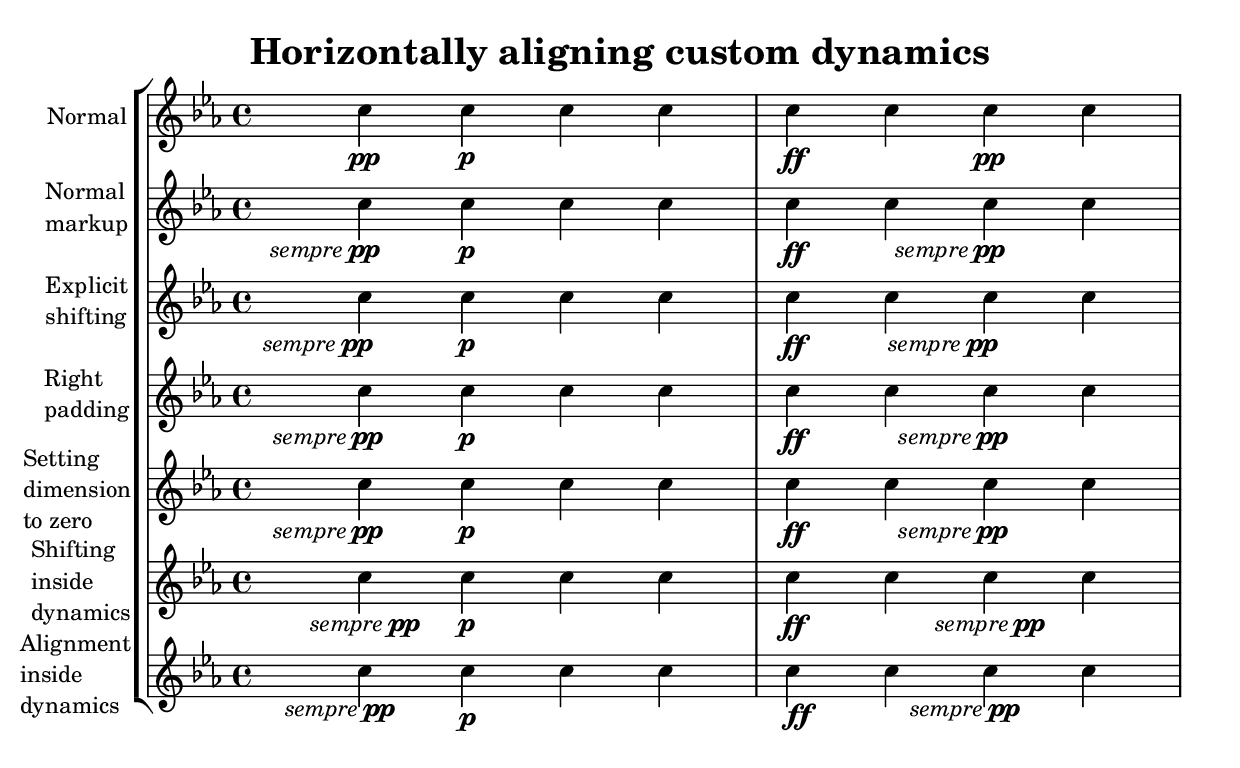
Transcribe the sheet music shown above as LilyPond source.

%% Do not edit this file; it is automatically
%% generated from LSR http://lsr.dsi.unimi.it
%% This file is in the public domain.
\version "2.13.4"

\header {
  lsrtags = "expressive-marks, tweaks-and-overrides"

  texidoc = "
Some dynamic expressions involve additional text, like @qq{sempre pp}.
Since dynamics are usually centered under the note, the \\pp would be
displayed way after the note it applies to.

To correctly align the @qq{sempre pp} horizontally, so that it is
aligned as if it were only the \\pp, there are several approaches:

* Simply use @code{\\once\\override DynamicText #'X-offset = #-9.2}
before the note with the dynamics to manually shift it to the correct
position. Drawback: This has to be done manually each time you use that
dynamic markup... * Add some padding (@code{#:hspace 7.1}) into the
definition of your custom dynamic mark, so that after lilypond
center-aligns it, it is already correctly aligned. Drawback: The
padding really takes up that space and does not allow any other markup
or dynamics to be shown in that position.

* Shift the dynamic script @code{\\once\\override ... #'X-offset = ..}.
Drawback: @code{\\once\\override} is needed for every invocation!

* Set the dimensions of the additional text to 0 (using
@code{#:with-dimensions '(0 . 0) '(0 . 0)}). Drawback: To LilyPond
@qq{sempre} has no extent, so it might put other stuff there and create
collisions (which are not detected by the collision detection!). Also,
there seems to be some spacing, so it's not exactly the same alignment
as without the additional text

* Add an explicit shifting directly inside the scheme function for the
dynamic-script.

* Set an explicit alignment inside the dynamic-script. By default, this
won't have any effect, only if one sets X-offset! Drawback: One needs
to set @code{DynamicText #'X-offset}, which will apply to all dynamic
texts! Also, it is aligned at the right edge of the additional text,
not at the center of pp.




"
  doctitle = "Horizontally aligning custom dynamics (e.g. \"sempre pp\" \"piu f\" \"subito p\")"
} % begin verbatim

\header { title = "Horizontally aligning custom dynamics" }

\paper { ragged-right = ##f }

% Solution 1: Using a simple markup with a particular halign value
% Drawback: It's a markup, not a dynamic command, so \dynamicDown
%           etc. will have no effect
semppMarkup = \markup { \halign #1.4 \italic "sempre" \dynamic "pp" }

% Solution 2: Using a dynamic script & shifting with
%             \once \override ... #'X-offset = ..
% Drawback: \once \override needed for every invocation
semppK =
#(make-dynamic-script
  (markup #:line
	  (#:normal-text
	   #:italic "sempre"
	   #:dynamic "pp")))

% Solution 3: Padding the dynamic script so the center-alignment
%             puts it at the correct position
% Drawback: the padding really reserves the space, nothing else can be there
semppT =
#(make-dynamic-script
  (markup #:line
	  (#:normal-text
	   #:italic "sempre"
	   #:dynamic "pp"
	   #:hspace 7.1)))

% Solution 4: Dynamic, setting the dimensions of the additional text to 0
% Drawback: To lilypond "sempre" has no extent, so it might put
%           other stuff there => collisions
% Drawback: Also, there seems to be some spacing, so it's not exactly the
%           same alignment as without the additional text
semppM =
#(make-dynamic-script
  (markup #:line (#:with-dimensions '(0 . 0) '(0 . 0)
   #:right-align #:normal-text #:italic "sempre" #:dynamic "pp")))

% Solution 5: Dynamic with explicit shifting inside the scheme function
semppG =
#(make-dynamic-script
  (markup
    #:hspace 0 #:translate '(-18.85 . 0)
    #:line( #:normal-text #:italic "sempre" #:dynamic "pp")))

% Solution 6: Dynamic with explicit alignment. This has only effect, if one sets X-offset!
% Drawback: One needs to set DynamicText #'X-offset!
% Drawback: Aligned at the right edge of the additional text, not at the center of pp
semppMII =
#(make-dynamic-script (markup #:line(#:right-align 
  #:normal-text #:italic "sempre" #:dynamic "pp")))

\context StaffGroup <<
  \context Staff = "s" <<
    \set Staff.instrumentName = "Normal"
    \relative c'' {
      \key es \major
      c4\pp c\p c c | c\ff c c\pp c
    }
  >>
  \context Staff = "sMarkup" <<
    \set Staff.instrumentName = \markup \column { Normal markup }
    \relative c'' {
      \key es \major
      c4-\semppMarkup c\p c c | c\ff c c-\semppMarkup c
    }
  >>
  \context Staff = "sK" <<
    \set Staff.instrumentName = \markup \column { Explicit shifting }
    \relative c'' {
      \key es \major
      \once \override DynamicText #'X-offset = #-9.2
      c4\semppK c\p c c
      c4\ff c
      \once \override DynamicText #'X-offset = #-9.2
      c4\semppK c
    }
  >>
  \context Staff = "sT" <<
    \set Staff.instrumentName = \markup \column { Right padding }
    \relative c'' {
      \key es \major
      c4\semppT c\p c c | c\ff c c\semppT c
    }
  >>
  \context Staff = "sM" <<
    \set Staff.instrumentName = \markup \column { Setting dimension "to zero" }
    \relative c'' {
      \key es \major
      c4\semppM c\p c c | c\ff c c\semppM c
    }
  >>
  \context Staff = "sG" <<
    \set Staff.instrumentName = \markup \column { Shifting inside dynamics }
    \relative c'' {
      \key es \major
      c4\semppG c\p c c | c\ff c c\semppG c
    }
  >>
  \context Staff = "sMII" <<
    \set Staff.instrumentName = \markup \column { Alignment inside dynamics }
    \relative c'' {
      \key es \major
      % Setting to ##f (false) gives the same result
      \override DynamicText #'X-offset = #0
      c4\semppMII c\p c c | c\ff c c\semppMII c
    }
  >>
>>
